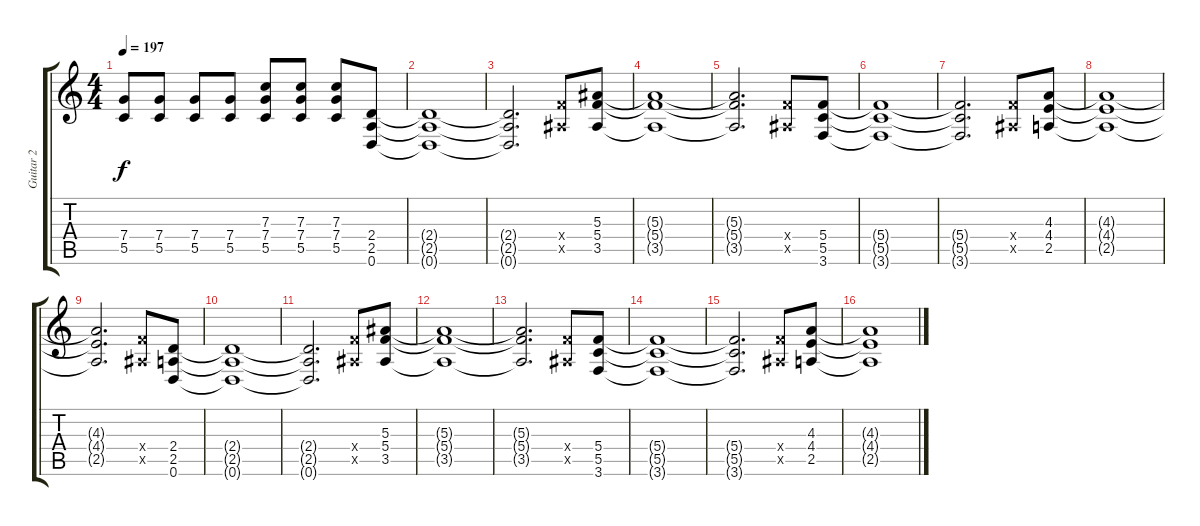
\track ("Guitar 2" "Guitar 2") {instrument distortionguitar}
\staff {score tabs}
\tuning (D4 A3 F3 C3 G2 D2) {hide}
\ts (4 4)
\tempo 197
\clef g2
\ks c
(7.4 5.5).8{dy f} (7.4 5.5).8 (7.4 5.5).8 (7.4 5.5).8 (7.3 7.4 5.5).8 (7.3 7.4 5.5).8 (7.3 7.4 5.5).8 (2.4 2.5 0.6).8 |
(2.4{t} 2.5{t} 0.6{t}).1 |
(2.4{t} 2.5{t} 0.6{t}).2{d} (5.4{x} 3.5{x}).8 (5.3 5.4 3.5).8 |
(5.3{t} 5.4{t} 3.5{t}).1 |
(5.3{t} 5.4{t} 3.5{t}).2{d} (5.4{x} 3.5{x}).8 (5.4 5.5 3.6).8 |
(5.4{t} 5.5{t} 3.6{t}).1 |
(5.4{t} 5.5{t} 3.6{t}).2{d} (5.4{x} 3.5{x}).8 (4.3 4.4 2.5).8 |
(4.3{t} 4.4{t} 2.5{t}).1 |
(4.3{t} 4.4{t} 2.5{t}).2{d} (5.4{x} 3.5{x}).8 (2.4 2.5 0.6).8 |
(2.4{t} 2.5{t} 0.6{t}).1 |
(2.4{t} 2.5{t} 0.6{t}).2{d} (5.4{x} 3.5{x}).8 (5.3 5.4 3.5).8 |
(5.3{t} 5.4{t} 3.5{t}).1 |
(5.3{t} 5.4{t} 3.5{t}).2{d} (5.4{x} 3.5{x}).8 (5.4 5.5 3.6).8 |
(5.4{t} 5.5{t} 3.6{t}).1 |
(5.4{t} 5.5{t} 3.6{t}).2{d} (5.4{x} 3.5{x}).8 (4.3 4.4 2.5).8 |
(4.3{t} 4.4{t} 2.5{t}).1
